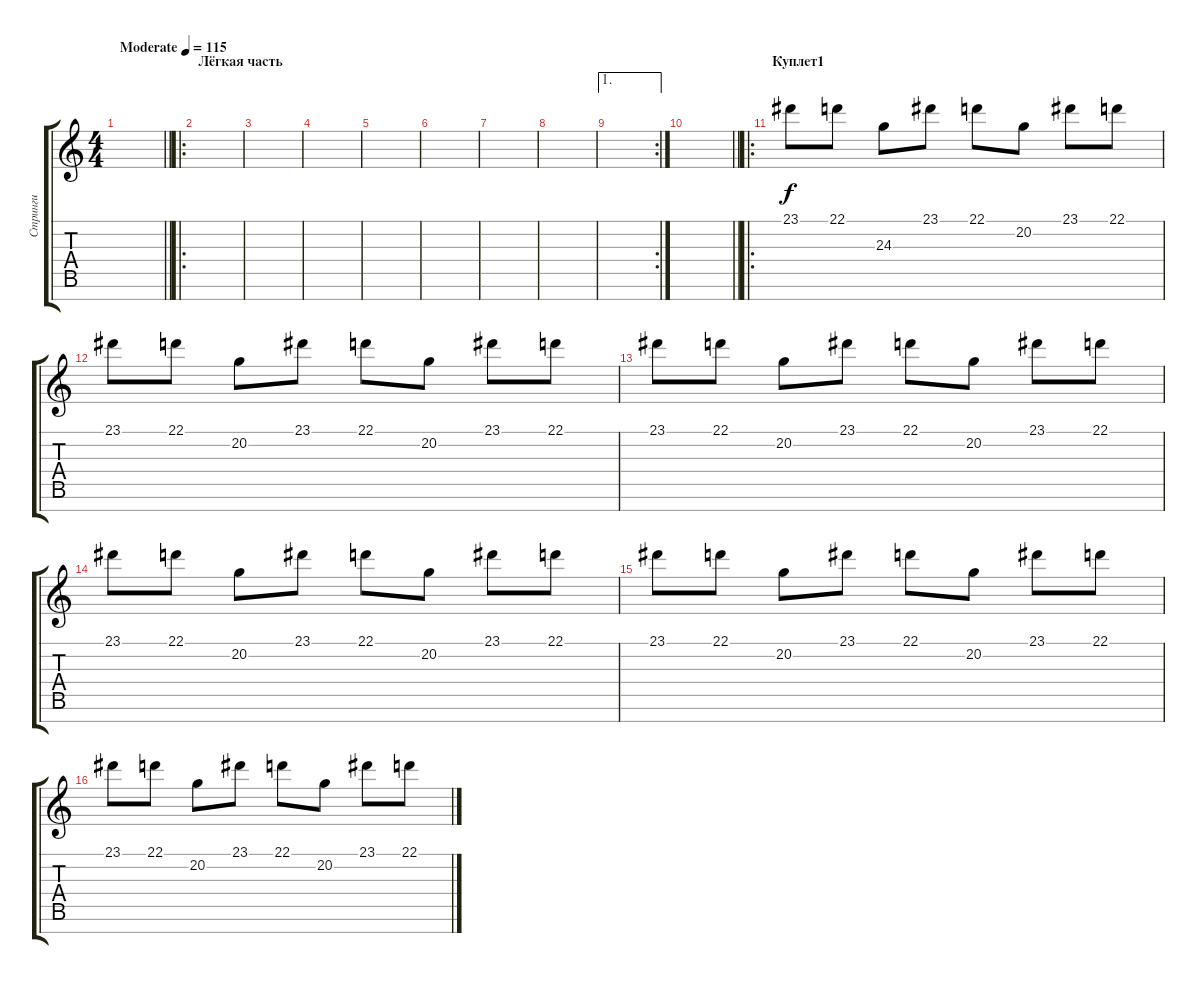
\track ("Стринги" "Стринги") {instrument stringensemble1}
\staff {score tabs}
\tuning (E4 B3 G3 D3 A2 E2 B1) {hide}
\ts (4 4)
\tempo (115 "Moderate")
\clef g2
\barLineRight lightlight
\ks c
|
\ro
\section ("" "Лёгкая часть")
|
|
|
|
|
|
|
\ae 1
\rc 2
|
\barLineRight lightlight
|
\ro
\section ("" "Куплет1")
23.1.8 22.1.8 24.3.8 23.1.8 22.1.8 20.2.8 23.1.8 22.1.8 |
23.1.8 22.1.8 20.2.8 23.1.8 22.1.8 20.2.8 23.1.8 22.1.8 |
23.1.8 22.1.8 20.2.8 23.1.8 22.1.8 20.2.8 23.1.8 22.1.8 |
23.1.8 22.1.8 20.2.8 23.1.8 22.1.8 20.2.8 23.1.8 22.1.8 |
23.1.8 22.1.8 20.2.8 23.1.8 22.1.8 20.2.8 23.1.8 22.1.8 |
23.1.8 22.1.8 20.2.8 23.1.8 22.1.8 20.2.8 23.1.8 22.1.8
